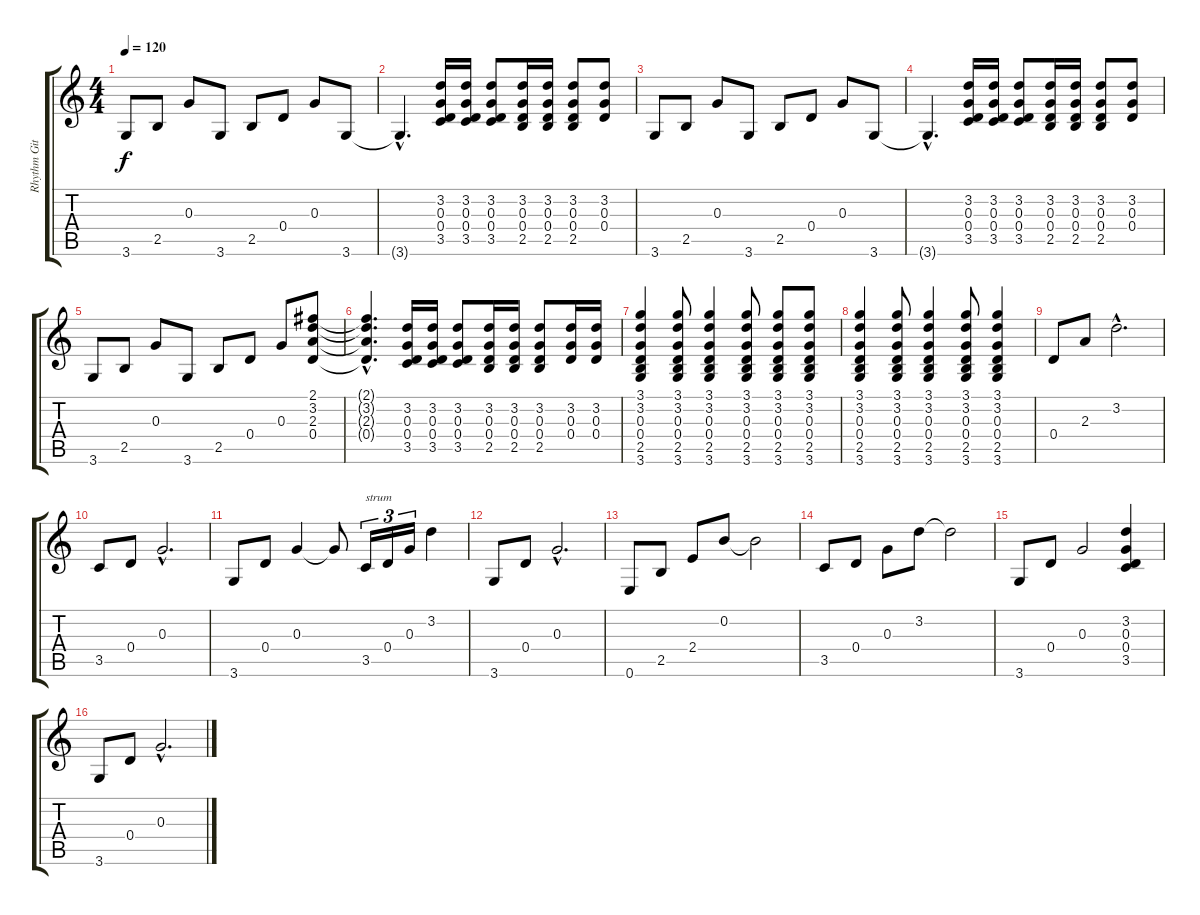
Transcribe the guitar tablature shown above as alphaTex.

\track ("Rhythm Git. I" "Rhythm Git") {instrument acousticguitarsteel}
\staff {score tabs}
\tuning (E4 B3 G3 D3 A2 E2) {hide}
\ts (4 4)
\tempo 120
\clef g2
\ks c
3.6.8{dy f instrument acousticguitarsteel} 2.5.8 0.3.8 3.6.8 2.5.8 0.4.8 0.3.8 3.6.8 |
3.6{hac t}.4{d} (3.2 0.3 0.4 3.5).16 (3.2 0.3 0.4 3.5).16 (3.2 0.3 0.4 3.5).8 (3.2 0.3 0.4 2.5).16 (3.2 0.3 0.4 2.5).16 (3.2 0.3 0.4 2.5).8 (3.2 0.3 0.4).8 |
3.6.8 2.5.8 0.3.8 3.6.8 2.5.8 0.4.8 0.3.8 3.6.8 |
3.6{hac t}.4{d} (3.2 0.3 0.4 3.5).16 (3.2 0.3 0.4 3.5).16 (3.2 0.3 0.4 3.5).8 (3.2 0.3 0.4 2.5).16 (3.2 0.3 0.4 2.5).16 (3.2 0.3 0.4 2.5).8 (3.2 0.3 0.4).8 |
3.6.8 2.5.8 0.3.8 3.6.8 2.5.8 0.4.8 0.3.8 (2.1 3.2 2.3 0.4).8 |
(2.1{hac t} 3.2{hac t} 2.3{hac t} 0.4{hac t}).4{d} (3.2 0.3 0.4 3.5).16 (3.2 0.3 0.4 3.5).16 (3.2 0.3 0.4 3.5).8 (3.2 0.3 0.4 2.5).16 (3.2 0.3 0.4 2.5).16 (3.2 0.3 0.4 2.5).8 (3.2 0.3 0.4).16 (3.2 0.3 0.4).16 |
(3.1 3.2 0.3 0.4 2.5 3.6).4 (3.1 3.2 0.3 0.4 2.5 3.6).8 (3.1 3.2 0.3 0.4 2.5 3.6).4 (3.1 3.2 0.3 0.4 2.5 3.6).8 (3.1 3.2 0.3 0.4 2.5 3.6).8 (3.1 3.2 0.3 0.4 2.5 3.6).8 |
(3.1 3.2 0.3 0.4 2.5 3.6).4 (3.1 3.2 0.3 0.4 2.5 3.6).8 (3.1 3.2 0.3 0.4 2.5 3.6).4 (3.1 3.2 0.3 0.4 2.5 3.6).8 (3.1 3.2 0.3 0.4 2.5 3.6).4 |
0.4.8 2.3.8 3.2{hac}.2{d} |
3.5.8 0.4.8 0.3{hac}.2{d} |
3.6.8 0.4.8 0.3.4 0.3{t}.8 3.5.16{tu (3 2) txt "strum"} 0.4.16{tu (3 2)} 0.3.16{tu (3 2)} 3.2.4 |
3.6.8 0.4.8 0.3{hac}.2{d} |
0.6.8 2.5.8 2.4.8 0.2.8 0.2{t}.2 |
3.5.8 0.4.8 0.3.8 3.2.8 3.2{t}.2 |
3.6.8 0.4.8 0.3.2 (3.2 0.3 0.4 3.5).4 |
3.6.8 0.4.8 0.3{hac}.2{d}
